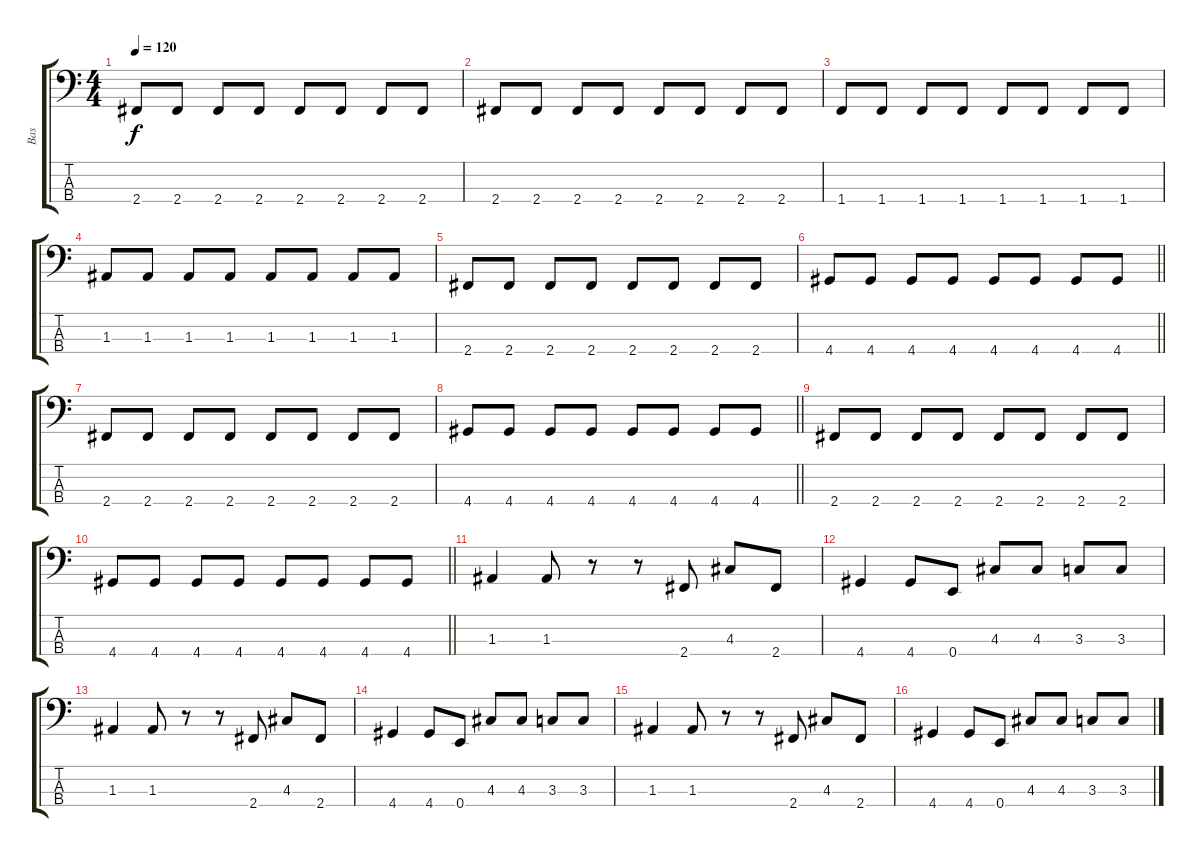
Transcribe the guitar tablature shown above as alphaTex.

\track ("Bas" "Bas") {instrument electricbassfinger}
\staff {score tabs}
\tuning (G2 D2 A1 E1) {hide}
\ts (4 4)
\tempo 120
\clef f4
\ks c
2.4.8{dy f} 2.4.8 2.4.8 2.4.8 2.4.8 2.4.8 2.4.8 2.4.8 |
2.4.8 2.4.8 2.4.8 2.4.8 2.4.8 2.4.8 2.4.8 2.4.8 |
1.4.8 1.4.8 1.4.8 1.4.8 1.4.8 1.4.8 1.4.8 1.4.8 |
1.3.8 1.3.8 1.3.8 1.3.8 1.3.8 1.3.8 1.3.8 1.3.8 |
2.4.8 2.4.8 2.4.8 2.4.8 2.4.8 2.4.8 2.4.8 2.4.8 |
\barLineRight lightlight
4.4.8 4.4.8 4.4.8 4.4.8 4.4.8 4.4.8 4.4.8 4.4.8 |
2.4.8 2.4.8 2.4.8 2.4.8 2.4.8 2.4.8 2.4.8 2.4.8 |
\barLineRight lightlight
4.4.8 4.4.8 4.4.8 4.4.8 4.4.8 4.4.8 4.4.8 4.4.8 |
2.4.8 2.4.8 2.4.8 2.4.8 2.4.8 2.4.8 2.4.8 2.4.8 |
\barLineRight lightlight
4.4.8 4.4.8 4.4.8 4.4.8 4.4.8 4.4.8 4.4.8 4.4.8 |
1.3.4 1.3.8 r.8 r.8 2.4.8 4.3.8 2.4.8 |
4.4.4 4.4.8 0.4.8 4.3.8 4.3.8 3.3.8 3.3.8 |
1.3.4 1.3.8 r.8 r.8 2.4.8 4.3.8 2.4.8 |
4.4.4 4.4.8 0.4.8 4.3.8 4.3.8 3.3.8 3.3.8 |
1.3.4 1.3.8 r.8 r.8 2.4.8 4.3.8 2.4.8 |
4.4.4 4.4.8 0.4.8 4.3.8 4.3.8 3.3.8 3.3.8
